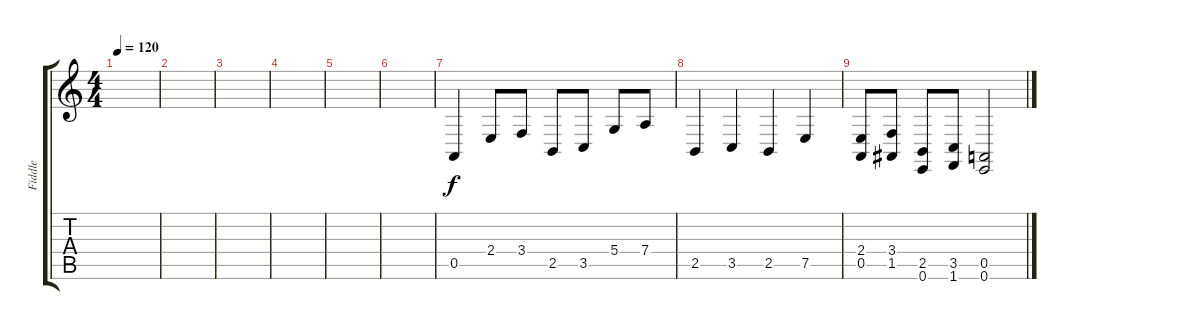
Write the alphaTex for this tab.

\track ("Fiddle" "Fiddle") {instrument fiddle}
\staff {score tabs}
\tuning (E4 B3 G3 D3 A2 E2) {hide}
\ts (4 4)
\tempo 120
\clef g2
\ks c
|
|
|
|
|
|
0.5.4 2.4.8 3.4.8 2.5.8 3.5.8 5.4.8 7.4.8 |
2.5.4 3.5.4 2.5.4 7.5.4 |
(2.4 0.5).8 (3.4 1.5).8 (2.5 0.6).8 (3.5 1.6).8 (0.5 0.6).2
